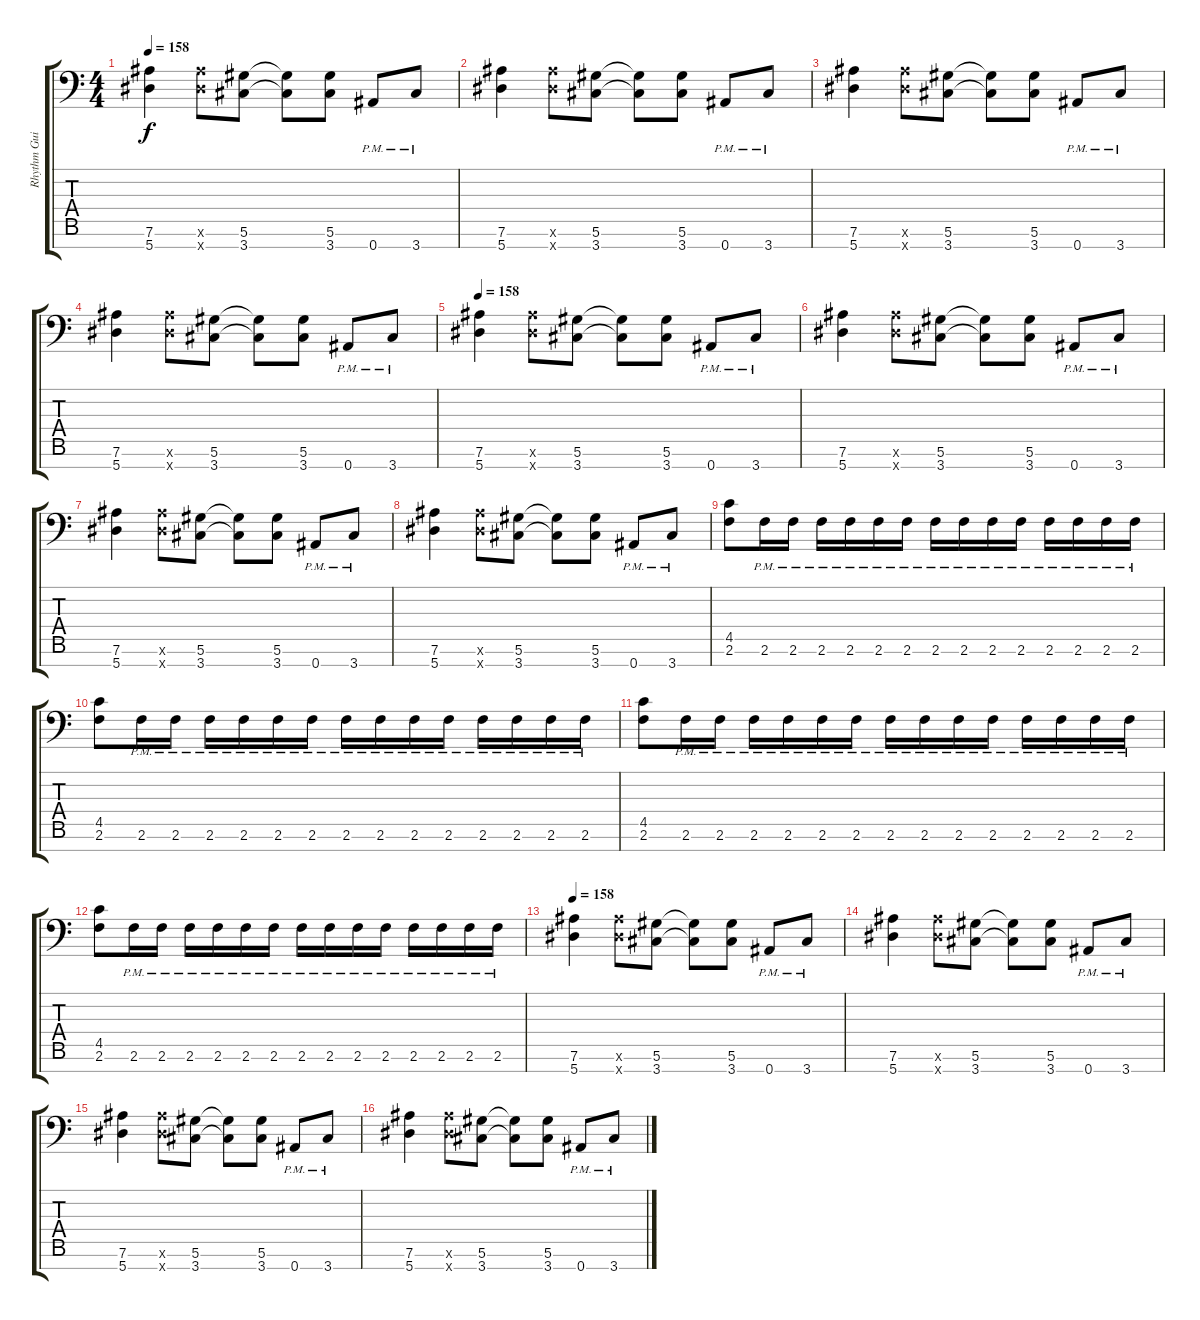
\track ("Rhythm Guitar" "Rhythm Gui") {instrument distortionguitar}
\staff {score tabs}
\tuning (Eb4 Bb3 Gb3 Db3 Ab2 Eb2 Bb1) {hide}
\ts (4 4)
\tempo 158
\clef f4
\ks c
(7.6 5.7).4{dy f} (7.6{x} 5.7{x}).8 (5.6 3.7).8 (5.6{t} 3.7{t}).8 (5.6 3.7).8 0.7{pm}.8 3.7{pm}.8 |
(7.6 5.7).4 (7.6{x} 5.7{x}).8 (5.6 3.7).8 (5.6{t} 3.7{t}).8 (5.6 3.7).8 0.7{pm}.8 3.7{pm}.8 |
(7.6 5.7).4 (7.6{x} 5.7{x}).8 (5.6 3.7).8 (5.6{t} 3.7{t}).8 (5.6 3.7).8 0.7{pm}.8 3.7{pm}.8 |
(7.6 5.7).4 (7.6{x} 5.7{x}).8 (5.6 3.7).8 (5.6{t} 3.7{t}).8 (5.6 3.7).8 0.7{pm}.8 3.7{pm}.8 |
\tempo 158
(7.6 5.7).4 (7.6{x} 5.7{x}).8 (5.6 3.7).8 (5.6{t} 3.7{t}).8 (5.6 3.7).8 0.7{pm}.8 3.7{pm}.8 |
(7.6 5.7).4 (7.6{x} 5.7{x}).8 (5.6 3.7).8 (5.6{t} 3.7{t}).8 (5.6 3.7).8 0.7{pm}.8 3.7{pm}.8 |
(7.6 5.7).4 (7.6{x} 5.7{x}).8 (5.6 3.7).8 (5.6{t} 3.7{t}).8 (5.6 3.7).8 0.7{pm}.8 3.7{pm}.8 |
(7.6 5.7).4 (7.6{x} 5.7{x}).8 (5.6 3.7).8 (5.6{t} 3.7{t}).8 (5.6 3.7).8 0.7{pm}.8 3.7{pm}.8 |
(4.5 2.6).8 2.6{pm}.16 2.6{pm}.16 2.6{pm}.16 2.6{pm}.16 2.6{pm}.16 2.6{pm}.16 2.6{pm}.16 2.6{pm}.16 2.6{pm}.16 2.6{pm}.16 2.6{pm}.16 2.6{pm}.16 2.6{pm}.16 2.6{pm}.16 |
(4.5 2.6).8 2.6{pm}.16 2.6{pm}.16 2.6{pm}.16 2.6{pm}.16 2.6{pm}.16 2.6{pm}.16 2.6{pm}.16 2.6{pm}.16 2.6{pm}.16 2.6{pm}.16 2.6{pm}.16 2.6{pm}.16 2.6{pm}.16 2.6{pm}.16 |
(4.5 2.6).8 2.6{pm}.16 2.6{pm}.16 2.6{pm}.16 2.6{pm}.16 2.6{pm}.16 2.6{pm}.16 2.6{pm}.16 2.6{pm}.16 2.6{pm}.16 2.6{pm}.16 2.6{pm}.16 2.6{pm}.16 2.6{pm}.16 2.6{pm}.16 |
(4.5 2.6).8 2.6{pm}.16 2.6{pm}.16 2.6{pm}.16 2.6{pm}.16 2.6{pm}.16 2.6{pm}.16 2.6{pm}.16 2.6{pm}.16 2.6{pm}.16 2.6{pm}.16 2.6{pm}.16 2.6{pm}.16 2.6{pm}.16 2.6{pm}.16 |
\tempo 158
(7.6 5.7).4 (7.6{x} 5.7{x}).8 (5.6 3.7).8 (5.6{t} 3.7{t}).8 (5.6 3.7).8 0.7{pm}.8 3.7{pm}.8 |
(7.6 5.7).4 (7.6{x} 5.7{x}).8 (5.6 3.7).8 (5.6{t} 3.7{t}).8 (5.6 3.7).8 0.7{pm}.8 3.7{pm}.8 |
(7.6 5.7).4 (7.6{x} 5.7{x}).8 (5.6 3.7).8 (5.6{t} 3.7{t}).8 (5.6 3.7).8 0.7{pm}.8 3.7{pm}.8 |
(7.6 5.7).4 (7.6{x} 5.7{x}).8 (5.6 3.7).8 (5.6{t} 3.7{t}).8 (5.6 3.7).8 0.7{pm}.8 3.7{pm}.8
